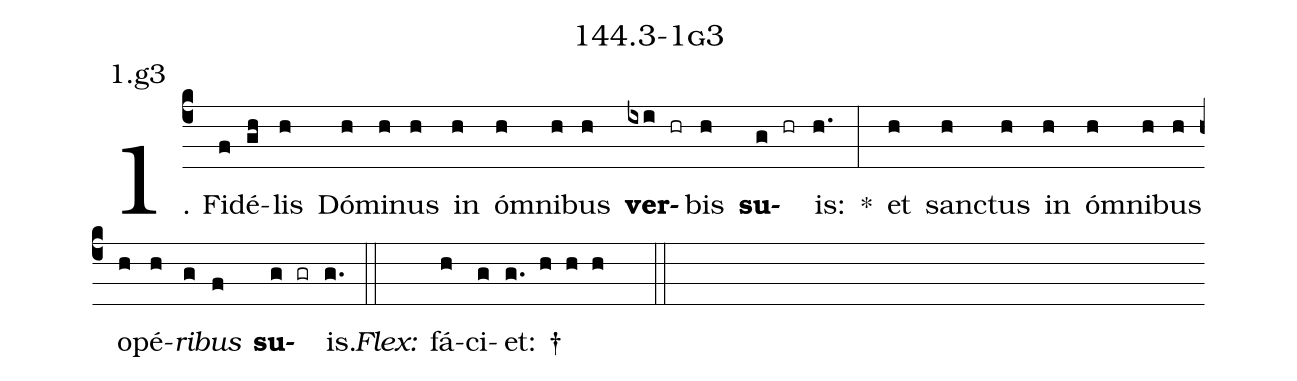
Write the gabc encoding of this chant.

name: 144.3-1g3;
annotation: 1.g3;
%%
(c4)1. Fi(f)dé(gh)lis(h) Dó(h)mi(h)nus(h) in(h) óm(h)ni(h)bus(h) <b>ver</b>(ixi hr)bis(h) <b>su</b>(g hr)is:(h.) *(:) et(h) sanc(h)tus(h) in(h) óm(h)ni(h)bus(h) o(h)pé(h)<i>ri</i>(g)<i>bus</i>(f) <b>su</b>(g gr)is.(g.) (::)
<i>Flex:</i>()  fá(h)ci(g)et: †(g. h h h  ::)
